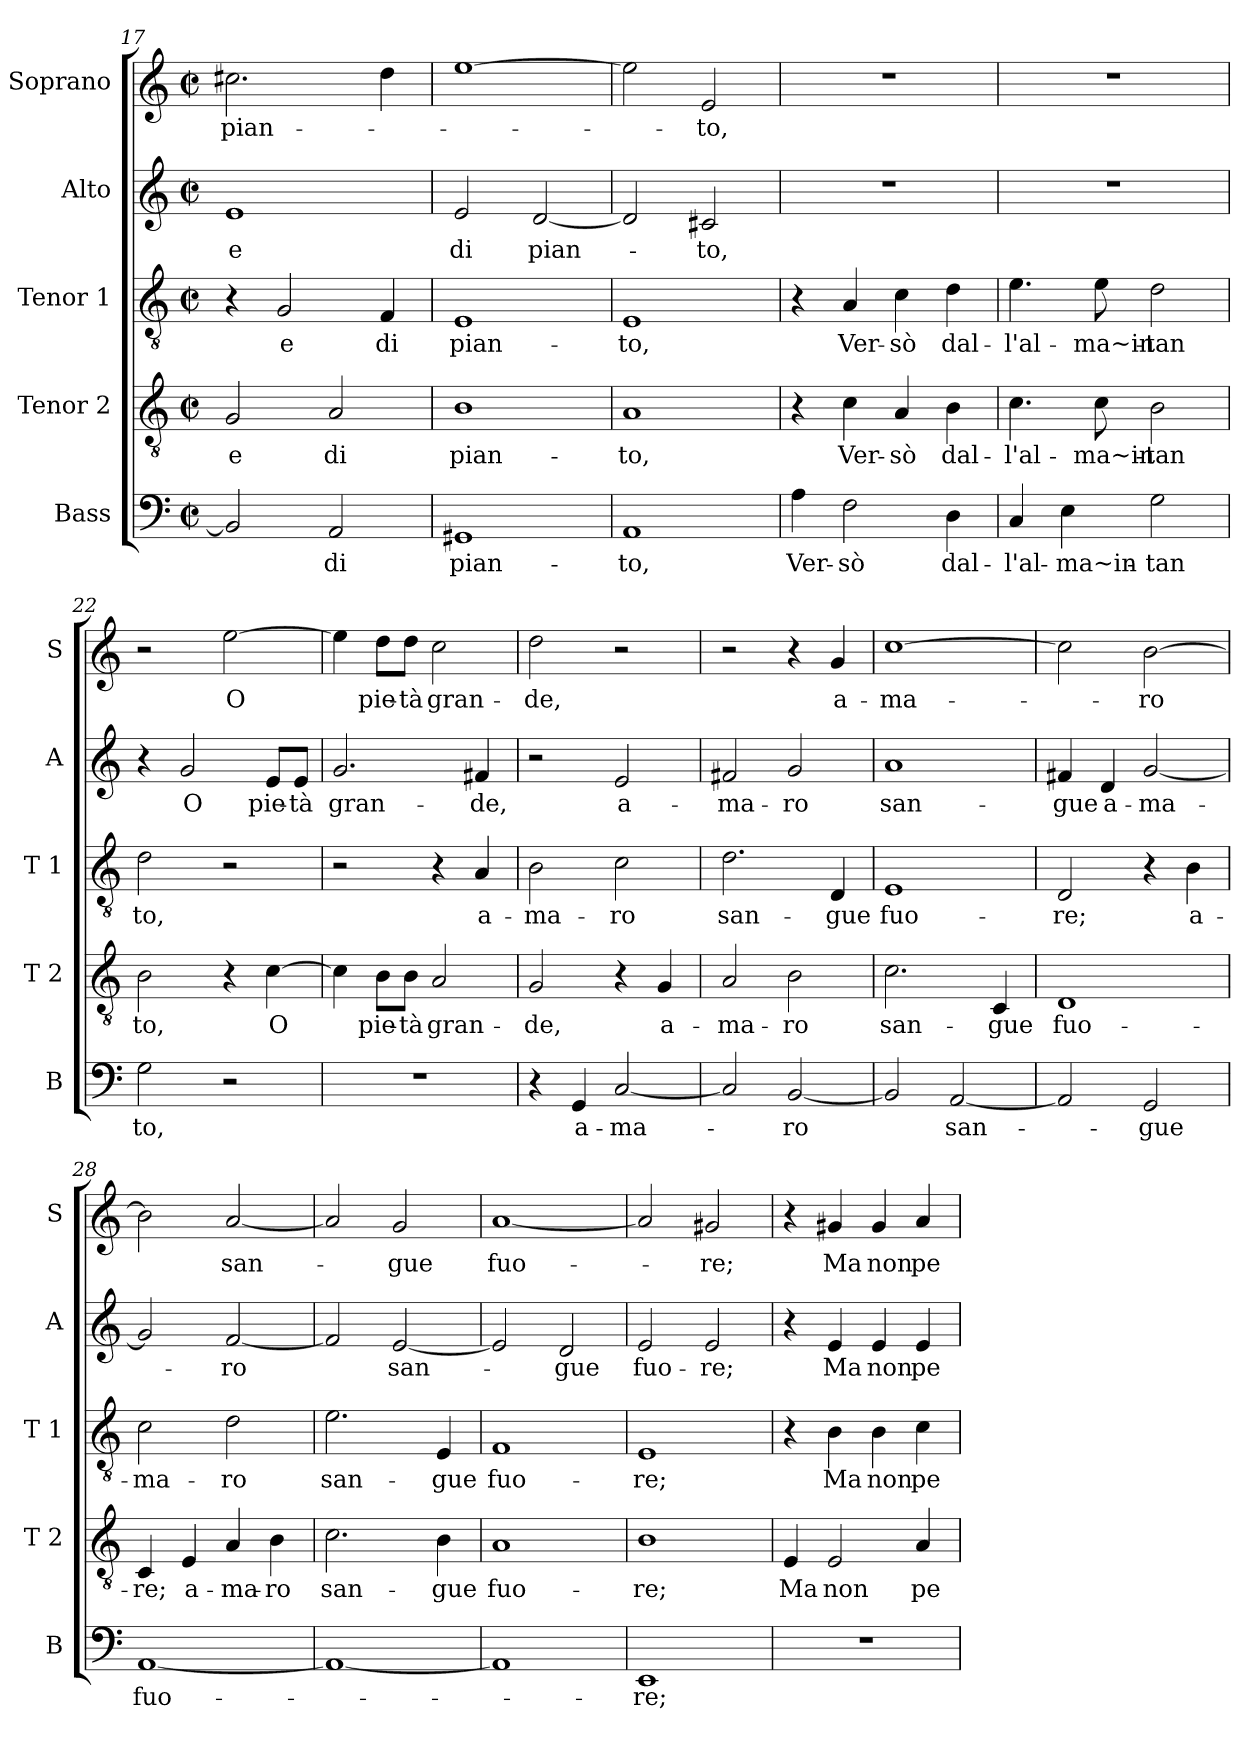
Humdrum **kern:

**kern	**text	**kern	**text	**kern	**text	**kern	**text	**kern	**text
*part5	*part5	*part4	*part4	*part3	*part3	*part2	*part2	*part1	*part1
*staff5	*staff5	*staff4	*staff4	*staff3	*staff3	*staff2	*staff2	*staff1	*staff1
*I"Bass	*	*I"Tenor 2	*	*I"Tenor 1	*	*I"Alto	*	*I"Soprano	*
*I'B	*	*I'T 2	*	*I'T 1	*	*I'A	*	*I'S	*
*clefF4	*	*clefGv2	*	*clefGv2	*	*clefG2	*	*clefG2	*
*k[]	*	*k[]	*	*k[]	*	*k[]	*	*k[]	*
*C:	*	*C:	*	*C:	*	*C:	*	*C:	*
*M2/2	*	*M2/2	*	*M2/2	*	*M2/2	*	*M2/2	*
*met(c|)	*	*met(c|)	*	*met(c|)	*	*met(c|)	*	*met(c|)	*
=17	=17	=17	=17	=17	=17	=17	=17	=17	=17
!	!	!	!LO:LY:b	!	!	!	!LO:LY:b	!	!LO:LY:b
2BB/]	.	2G/	e	4r	.	1e	e	2.cc#X\	pian-
!	!	!	!	!	!LO:LY:b	!	!	!	!
.	.	.	.	2G/	e	.	.	.	.
!	!LO:LY:b	!	!LO:LY:b	!	!	!	!	!	!
2AA/	di	2A/	di	.	.	.	.	.	.
!	!	!	!	!	!LO:LY:b	!	!	!	!
.	.	.	.	4F/	di	.	.	4dd\	.
=18	=18	=18	=18	=18	=18	=18	=18	=18	=18
!	!LO:LY:b	!	!LO:LY:b	!	!LO:LY:b	!	!LO:LY:b	!	!
1GG#X	pian-	1B	pian-	1E	pian-	2e/	di	[1ee	.
!	!	!	!	!	!	!	!LO:LY:b	!	!
.	.	.	.	.	.	[2d/	pian-	.	.
=19	=19	=19	=19	=19	=19	=19	=19	=19	=19
!	!LO:LY:b	!	!LO:LY:b	!	!LO:LY:b	!	!	!	!
1AA	-to,	1A	-to,	1E	-to,	2d/]	.	2ee\]	.
!	!	!	!	!	!	!	!LO:LY:b	!	!LO:LY:b
.	.	.	.	.	.	2c#X/	-to,	2e/	-to,
=20	=20	=20	=20	=20	=20	=20	=20	=20	=20
!	!LO:LY:b	!	!	!	!	!	!	!	!
4A\	Ver-	4r	.	4r	.	1r	.	1r	.
!	!LO:LY:b	!	!LO:LY:b	!	!LO:LY:b	!	!	!	!
2F\	-sò	4c\	Ver-	4A/	Ver-	.	.	.	.
!	!	!	!LO:LY:b	!	!LO:LY:b	!	!	!	!
.	.	4A/	-sò	4c\	-sò	.	.	.	.
!	!LO:LY:b	!	!LO:LY:b	!	!LO:LY:b	!	!	!	!
4D\	dal-	4B\	dal-	4d\	dal-	.	.	.	.
!!LO:LB:g=z
=21	=21	=21	=21	=21	=21	=21	=21	=21	=21
!	!LO:LY:b	!	!LO:LY:b	!	!LO:LY:b	!	!	!	!
4C/	-l'al-	4.c\	-l'al-	4.e\	-l'al-	1r	.	1r	.
!	!LO:LY:b	!	!	!	!	!	!	!	!
4E\	-ma~in-	.	.	.	.	.	.	.	.
!	!	!	!LO:LY:b	!	!LO:LY:b	!	!	!	!
.	.	8c\	-ma~in-	8e\	-ma~in-	.	.	.	.
!	!LO:LY:b	!	!LO:LY:b	!	!LO:LY:b	!	!	!	!
2G\	-tan	2B\	-tan	2d\	-tan	.	.	.	.
=22	=22	=22	=22	=22	=22	=22	=22	=22	=22
!	!LO:LY:b	!	!LO:LY:b	!	!LO:LY:b	!	!	!	!
2G\	to,	2B\	to,	2d\	to,	4r	.	2r	.
!	!	!	!	!	!	!	!LO:LY:b	!	!
.	.	.	.	.	.	2g/	O	.	.
!	!	!	!	!	!	!	!	!	!LO:LY:b
2r	.	4r	.	2r	.	.	.	[2ee\	O
!	!	!	!LO:LY:b	!	!	!	!LO:LY:b	!	!
.	.	[4c\	O	.	.	8e/L	pie-	.	.
!	!	!	!	!	!	!	!LO:LY:b	!	!
.	.	.	.	.	.	8e/J	-tà	.	.
=23	=23	=23	=23	=23	=23	=23	=23	=23	=23
!	!	!	!	!	!	!	!LO:LY:b	!	!
1r	.	4c\]	.	2r	.	2.g/	gran-	4ee\]	.
!	!	!	!LO:LY:b	!	!	!	!	!	!LO:LY:b
.	.	8B\L	pie-	.	.	.	.	8dd\L	pie-
!	!	!	!LO:LY:b	!	!	!	!	!	!LO:LY:b
.	.	8B\J	-tà	.	.	.	.	8dd\J	-tà
!	!	!	!LO:LY:b	!	!	!	!	!	!LO:LY:b
.	.	2A/	gran-	4r	.	.	.	2cc\	gran-
!	!	!	!	!	!LO:LY:b	!	!LO:LY:b	!	!
.	.	.	.	4A/	a-	4f#X/	-de,	.	.
=24	=24	=24	=24	=24	=24	=24	=24	=24	=24
!	!	!	!LO:LY:b	!	!LO:LY:b	!	!	!	!LO:LY:b
4r	.	2G/	-de,	2B\	-ma-	2r	.	2dd\	-de,
!	!LO:LY:b	!	!	!	!	!	!	!	!
4GG/	a-	.	.	.	.	.	.	.	.
!	!LO:LY:b	!	!	!	!LO:LY:b	!	!LO:LY:b	!	!
[2C/	-ma-	4r	.	2c\	-ro	2e/	a-	2r	.
!	!	!	!LO:LY:b	!	!	!	!	!	!
.	.	4G/	a-	.	.	.	.	.	.
=25	=25	=25	=25	=25	=25	=25	=25	=25	=25
!	!	!	!LO:LY:b	!	!LO:LY:b	!	!LO:LY:b	!	!
2C/]	.	2A/	-ma-	2.d\	san-	2f#X/	-ma-	2r	.
!	!LO:LY:b	!	!LO:LY:b	!	!	!	!LO:LY:b	!	!
[2BB/	-ro	2B\	-ro	.	.	2g/	-ro	4r	.
!	!	!	!	!	!LO:LY:b	!	!	!	!LO:LY:b
.	.	.	.	4D/	-gue	.	.	4g/	a-
=26	=26	=26	=26	=26	=26	=26	=26	=26	=26
!	!	!	!LO:LY:b	!	!LO:LY:b	!	!LO:LY:b	!	!LO:LY:b
2BB/]	.	2.c\	san-	1E	fuo-	1a	san-	[1cc	-ma-
!	!LO:LY:b	!	!	!	!	!	!	!	!
[2AA/	san-	.	.	.	.	.	.	.	.
!	!	!	!LO:LY:b	!	!	!	!	!	!
.	.	4C/	-gue	.	.	.	.	.	.
!!LO:LB:g=z
=27	=27	=27	=27	=27	=27	=27	=27	=27	=27
!	!	!	!LO:LY:b	!	!LO:LY:b	!	!LO:LY:b	!	!
2AA/]	.	1D	fuo-	2D/	-re;	4f#X/	-gue	2cc\]	.
!	!	!	!	!	!	!	!LO:LY:b	!	!
.	.	.	.	.	.	4d/	a-	.	.
!	!LO:LY:b	!	!	!	!	!	!LO:LY:b	!	!LO:LY:b
2GG/	-gue	.	.	4r	.	[2g/	-ma-	[2b\	-ro
!	!	!	!	!	!LO:LY:b	!	!	!	!
.	.	.	.	4B\	a-	.	.	.	.
=28	=28	=28	=28	=28	=28	=28	=28	=28	=28
!	!LO:LY:b	!	!LO:LY:b	!	!LO:LY:b	!	!	!	!
[1AA	fuo-	4C/	-re;	2c\	-ma-	2g/]	.	2b\]	.
!	!	!	!LO:LY:b	!	!	!	!	!	!
.	.	4E/	a-	.	.	.	.	.	.
!	!	!	!LO:LY:b	!	!LO:LY:b	!	!LO:LY:b	!	!LO:LY:b
.	.	4A/	-ma-	2d\	-ro	[2f/	-ro	[2a/	san-
!	!	!	!LO:LY:b	!	!	!	!	!	!
.	.	4B\	-ro	.	.	.	.	.	.
=29	=29	=29	=29	=29	=29	=29	=29	=29	=29
!	!	!	!LO:LY:b	!	!LO:LY:b	!	!	!	!
1AA_	.	2.c\	san-	2.e\	san-	2f/]	.	2a/]	.
!	!	!	!	!	!	!	!LO:LY:b	!	!LO:LY:b
.	.	.	.	.	.	[2e/	san-	2g/	-gue
!	!	!	!LO:LY:b	!	!LO:LY:b	!	!	!	!
.	.	4B\	-gue	4E/	-gue	.	.	.	.
=30	=30	=30	=30	=30	=30	=30	=30	=30	=30
!	!	!	!LO:LY:b	!	!LO:LY:b	!	!	!	!LO:LY:b
1AA]	.	1A	fuo-	1F	fuo-	2e/]	.	[1a	fuo-
!	!	!	!	!	!	!	!LO:LY:b	!	!
.	.	.	.	.	.	2d/	-gue	.	.
=31	=31	=31	=31	=31	=31	=31	=31	=31	=31
!	!LO:LY:b	!	!LO:LY:b	!	!LO:LY:b	!	!LO:LY:b	!	!
1EE	-re;	1B	-re;	1E	-re;	2e/	fuo-	2a/]	.
!	!	!	!	!	!	!	!LO:LY:b	!	!LO:LY:b
.	.	.	.	.	.	2e/	-re;	2g#X/	-re;
=32	=32	=32	=32	=32	=32	=32	=32	=32	=32
!	!	!	!LO:LY:b	!	!	!	!	!	!
1r	.	4E/	Ma	4r	.	4r	.	4r	.
!	!	!	!LO:LY:b	!	!LO:LY:b	!	!LO:LY:b	!	!LO:LY:b
.	.	2E/	non	4B\	Ma	4e/	Ma	4g#X/	Ma
!	!	!	!	!	!LO:LY:b	!	!LO:LY:b	!	!LO:LY:b
.	.	.	.	4B\	non	4e/	non	4g#/	non
!	!	!	!LO:LY:b	!	!LO:LY:b	!	!LO:LY:b	!	!LO:LY:b
.	.	4A/	pe-	4c\	pe-	4e/	pe-	4a/	pe-
=	=	=	=	=	=	=	=	=	=
*-	*-	*-	*-	*-	*-	*-	*-	*-	*-
